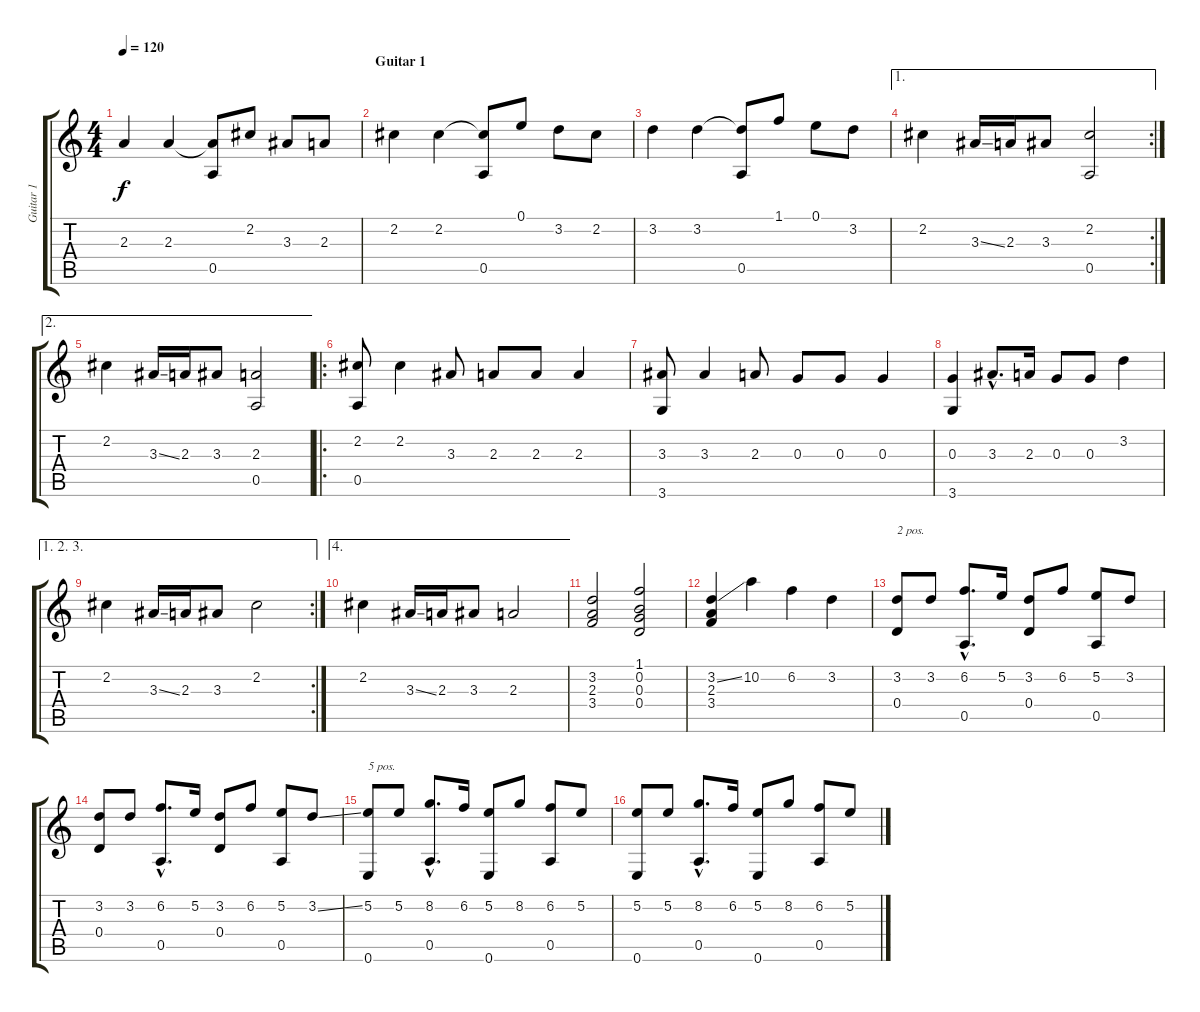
\track ("Guitar 1" "Guitar 1") {instrument acousticguitarnylon}
\staff {score tabs}
\tuning (E4 B3 G3 D3 A2 E2) {hide}
\ts (4 4)
\section ("" "")
\tempo 120
\clef g2
\ks c
2.3.4{dy f instrument acousticguitarnylon} 2.3.4 (2.3{t} 0.5).8 2.2.8 3.3.8 2.3.8 |
\section ("" "Guitar 1")
2.2.4 2.2.4 (2.2{t} 0.5).8 0.1.8 3.2.8 2.2.8 |
\section ("" "")
3.2.4 3.2.4 (3.2{t} 0.5).8 1.1.8 0.1.8 3.2.8 |
\ae 1
\rc 2
2.2.4 3.3{ss}.16 2.3.16 3.3.8 (2.2 0.5).2 |
\ae 2
2.2.4 3.3{ss}.16 2.3.16 3.3.8 (2.3 0.5).2 |
\ro
(2.2 0.5).8 2.2.4 3.3.8 2.3.8 2.3.8 2.3.4 |
(3.3 3.6).8 3.3.4 2.3.8 0.3.8 0.3.8 0.3.4 |
(0.3 3.6).4 3.3{hac}.8{d} 2.3.16 0.3.8 0.3.8 3.2.4 |
\ae (1 2 3)
\rc 2
2.2.4 3.3{ss}.16 2.3.16 3.3.8 2.2.2 |
\ae 4
2.2.4 3.3{ss}.16 2.3.16 3.3.8 2.3.2 |
(3.2 2.3 3.4).2 (1.1 0.2 0.3 0.4).2 |
(3.2{ss} 2.3 3.4).4 10.2.4 6.2.4 3.2.4 |
(3.2 0.4).8{txt "2 pos."} 3.2.8 (6.2{hac} 0.5{hac}).8{d} 5.2.16 (3.2 0.4).8 6.2.8 (5.2 0.5).8 3.2.8 |
(3.2 0.4).8 3.2.8 (6.2{hac} 0.5{hac}).8{d} 5.2.16 (3.2 0.4).8 6.2.8 (5.2 0.5).8 3.2{ss}.8 |
(5.2 0.6).8{txt "5 pos."} 5.2.8 (8.2{hac} 0.5{hac}).8{d} 6.2.16 (5.2 0.6).8 8.2.8 (6.2 0.5).8 5.2.8 |
(5.2 0.6).8 5.2.8 (8.2{hac} 0.5{hac}).8{d} 6.2.16 (5.2 0.6).8 8.2.8 (6.2 0.5).8 5.2.8
